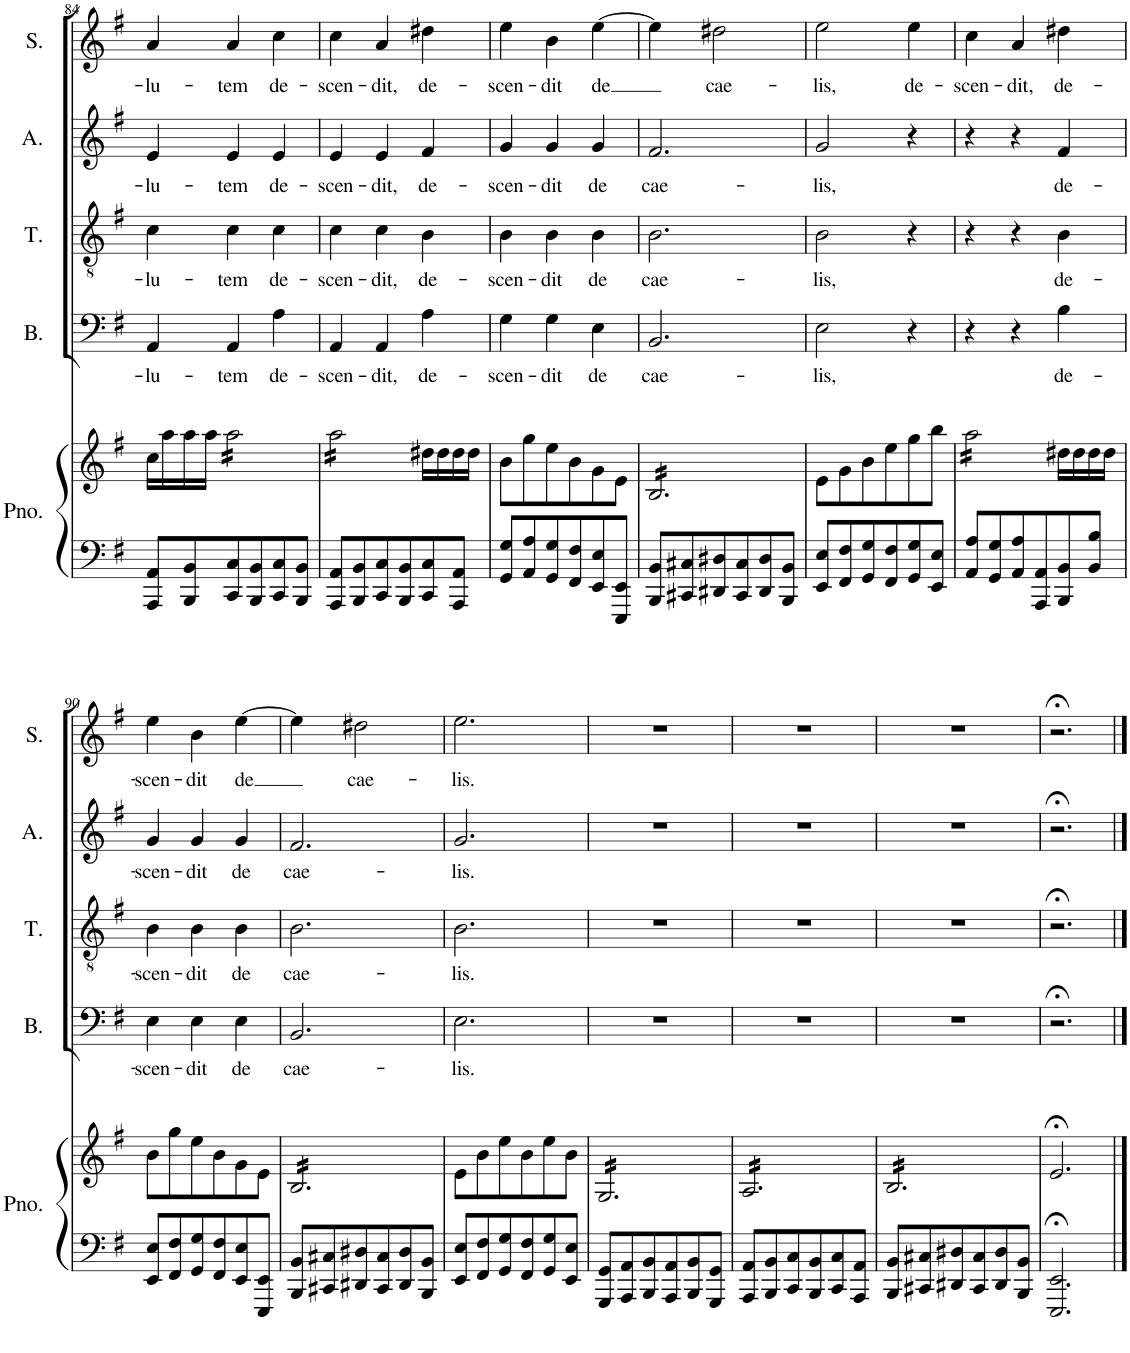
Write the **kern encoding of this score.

**kern	**kern	**kern	**text	**kern	**text	**kern	**text	**kern	**text
*part5	*part5	*part4	*part4	*part3	*part3	*part2	*part2	*part1	*part1
*staff6	*staff5	*staff4	*staff4	*staff3	*staff3	*staff2	*staff2	*staff1	*staff1
*I"Piano	*	*I"Bass	*	*I"Tenor	*	*I"Alto	*	*I"Soprano	*
*I'Pno.	*	*I'B.	*	*I'T.	*	*I'A.	*	*I'S.	*
!!LO:PB:g=z
*clefF4	*clefG2	*clefF4	*	*clefGv2	*	*clefG2	*	*clefG2	*
*k[f#]	*k[f#]	*k[f#]	*	*k[f#]	*	*k[f#]	*	*k[f#]	*
*M3/4	*M3/4	*M3/4	*	*M3/4	*	*M3/4	*	*M3/4	*
=84	=84	=84	=84	=84	=84	=84	=84	=84	=84
!	!	!	!LO:LY:b	!	!LO:LY:b	!	!LO:LY:b	!	!LO:LY:b
8AAA/ 8AA/L	16cc\LL	4AA/	-lu-	4c\	-lu-	4e/	-lu-	4a/	-lu-
.	16aa\	.	.	.	.	.	.	.	.
8BBB/ 8BB/	16aa\	.	.	.	.	.	.	.	.
.	16aa\JJ	.	.	.	.	.	.	.	.
!	!	!	!LO:LY:b	!	!LO:LY:b	!	!LO:LY:b	!	!LO:LY:b
*	*tremolo	*	*	*	*	*	*	*	*
8CC/ 8C/	16aa\LL	4AA/	-tem	4c\	-tem	4e/	-tem	4a/	-tem
.	16aa\	.	.	.	.	.	.	.	.
8BBB/ 8BB/	16aa\	.	.	.	.	.	.	.	.
.	16aa\	.	.	.	.	.	.	.	.
!	!	!	!LO:LY:b	!	!LO:LY:b	!	!LO:LY:b	!	!LO:LY:b
8CC/ 8C/	16aa\	4A\	de-	4c\	de-	4e/	de-	4cc\	de-
.	16aa\	.	.	.	.	.	.	.	.
8BBB/ 8BB/J	16aa\	.	.	.	.	.	.	.	.
.	16aa\JJ	.	.	.	.	.	.	.	.
=85	=85	=85	=85	=85	=85	=85	=85	=85	=85
!	!	!	!LO:LY:b	!	!LO:LY:b	!	!LO:LY:b	!	!LO:LY:b
8AAA/ 8AA/L	16aa\LL	4AA/	-scen-	4c\	-scen-	4e/	-scen-	4cc\	-scen-
.	16aa\	.	.	.	.	.	.	.	.
8BBB/ 8BB/	16aa\	.	.	.	.	.	.	.	.
.	16aa\	.	.	.	.	.	.	.	.
!	!	!	!LO:LY:b	!	!LO:LY:b	!	!LO:LY:b	!	!LO:LY:b
8CC/ 8C/	16aa\	4AA'~/	-dit,	4c'~\	-dit,	4e'~/	-dit,	4a'~/	-dit,
.	16aa\	.	.	.	.	.	.	.	.
8BBB/ 8BB/	16aa\	.	.	.	.	.	.	.	.
.	16aa\JJ	.	.	.	.	.	.	.	.
*	*Xtremolo	*	*	*	*	*	*	*	*
!	!	!	!LO:LY:b	!	!LO:LY:b	!	!LO:LY:b	!	!LO:LY:b
8CC/ 8C/	16dd#X\LL	4A\	de-	4B\	de-	4f#/	de-	4dd#X\	de-
.	16dd#\	.	.	.	.	.	.	.	.
8AAA/ 8AA/J	16dd#\	.	.	.	.	.	.	.	.
.	16dd#\JJ	.	.	.	.	.	.	.	.
=86	=86	=86	=86	=86	=86	=86	=86	=86	=86
!	!	!	!LO:LY:b	!	!LO:LY:b	!	!LO:LY:b	!	!LO:LY:b
8GG/ 8G/L	8b\L	4G\	-scen-	4B\	-scen-	4g/	-scen-	4ee\	-scen-
8AA/ 8A/	8gg\	.	.	.	.	.	.	.	.
!	!	!	!LO:LY:b	!	!LO:LY:b	!	!LO:LY:b	!	!LO:LY:b
8GG/ 8G/	8ee\	4G\	-dit	4B\	-dit	4g/	-dit	4b\	-dit
8FF#/ 8F#/	8b\	.	.	.	.	.	.	.	.
!	!	!	!LO:LY:b	!	!LO:LY:b	!	!LO:LY:b	!	!LO:LY:b
8EE/ 8E/	8g\	4E\	de	4B\	de	4g/	de	[4ee\	de
8EEE/ 8EE/J	8e\J	.	.	.	.	.	.	.	.
=87	=87	=87	=87	=87	=87	=87	=87	=87	=87
!	!	!	!LO:LY:b	!	!LO:LY:b	!	!LO:LY:b	!	!
*	*tremolo	*	*	*	*	*	*	*	*
8BBB/ 8BB/L	16B/LL	2.BB/	cae-	2.B\	cae-	2.f#/	cae-	4ee\]	.
.	16B/	.	.	.	.	.	.	.	.
8CC#X/ 8C#X/	16B/	.	.	.	.	.	.	.	.
.	16B/	.	.	.	.	.	.	.	.
!	!	!	!	!	!	!	!	!	!LO:LY:b
8DD#X/ 8D#X/	16B/	.	.	.	.	.	.	2dd#X\	cae-
.	16B/	.	.	.	.	.	.	.	.
8CC#/ 8C#/	16B/	.	.	.	.	.	.	.	.
.	16B/	.	.	.	.	.	.	.	.
8DD#/ 8D#/	16B/	.	.	.	.	.	.	.	.
.	16B/	.	.	.	.	.	.	.	.
8BBB/ 8BB/J	16B/	.	.	.	.	.	.	.	.
.	16B/JJ	.	.	.	.	.	.	.	.
*	*Xtremolo	*	*	*	*	*	*	*	*
=88	=88	=88	=88	=88	=88	=88	=88	=88	=88
!	!	!	!LO:LY:b	!	!LO:LY:b	!	!LO:LY:b	!	!LO:LY:b
8EE/ 8E/L	8e\L	2E\	-lis,	2B\	-lis,	2g/	-lis,	2ee'~\	-lis,
8FF#/ 8F#/	8g\	.	.	.	.	.	.	.	.
8GG/ 8G/	8b\	.	.	.	.	.	.	.	.
8FF#/ 8F#/	8ee\	.	.	.	.	.	.	.	.
!	!	!	!	!	!	!	!	!	!LO:LY:b
8GG/ 8G/	8gg\	4r	.	4r	.	4r	.	4ee\	de-
8EE/ 8E/J	8bb\J	.	.	.	.	.	.	.	.
=89	=89	=89	=89	=89	=89	=89	=89	=89	=89
!	!	!	!	!	!	!	!	!	!LO:LY:b
*	*tremolo	*	*	*	*	*	*	*	*
8AA/ 8A/L	16aa\LL	4r	.	4r	.	4r	.	4cc\	-scen-
.	16aa\	.	.	.	.	.	.	.	.
8GG/ 8G/	16aa\	.	.	.	.	.	.	.	.
.	16aa\	.	.	.	.	.	.	.	.
!	!	!	!	!	!	!	!	!	!LO:LY:b
8AA/ 8A/	16aa\	4r	.	4r	.	4r	.	4a'~/	-dit,
.	16aa\	.	.	.	.	.	.	.	.
8AAA/ 8AA/	16aa\	.	.	.	.	.	.	.	.
.	16aa\JJ	.	.	.	.	.	.	.	.
*	*Xtremolo	*	*	*	*	*	*	*	*
!	!	!	!LO:LY:b	!	!LO:LY:b	!	!LO:LY:b	!	!LO:LY:b
8BBB/ 8BB/	16dd#X\LL	4B\	de-	4B\	de-	4f#/	de-	4dd#X\	de-
.	16dd#\	.	.	.	.	.	.	.	.
8BB/ 8B/J	16dd#\	.	.	.	.	.	.	.	.
.	16dd#\JJ	.	.	.	.	.	.	.	.
!!LO:LB:g=z
=90	=90	=90	=90	=90	=90	=90	=90	=90	=90
!	!	!	!LO:LY:b	!	!LO:LY:b	!	!LO:LY:b	!	!LO:LY:b
8EE/ 8E/L	8b\L	4E\	-scen-	4B\	-scen-	4g/	-scen-	4ee\	-scen-
8FF#/ 8F#/	8gg\	.	.	.	.	.	.	.	.
!	!	!	!LO:LY:b	!	!LO:LY:b	!	!LO:LY:b	!	!LO:LY:b
8GG/ 8G/	8ee\	4E\	-dit	4B\	-dit	4g/	-dit	4b\	-dit
8FF#/ 8F#/	8b\	.	.	.	.	.	.	.	.
!	!	!	!LO:LY:b	!	!LO:LY:b	!	!LO:LY:b	!	!LO:LY:b
8EE/ 8E/	8g\	4E\	de	4B\	de	4g/	de	[4ee\	de
8EEE/ 8EE/J	8e\J	.	.	.	.	.	.	.	.
=91	=91	=91	=91	=91	=91	=91	=91	=91	=91
!	!	!	!LO:LY:b	!	!LO:LY:b	!	!LO:LY:b	!	!
*	*tremolo	*	*	*	*	*	*	*	*
8BBB/ 8BB/L	16B/LL	2.BB/	cae-	2.B\	cae-	2.f#/	cae-	4ee\]	.
.	16B/	.	.	.	.	.	.	.	.
8CC#X/ 8C#X/	16B/	.	.	.	.	.	.	.	.
.	16B/	.	.	.	.	.	.	.	.
!	!	!	!	!	!	!	!	!	!LO:LY:b
8DD#X/ 8D#X/	16B/	.	.	.	.	.	.	2dd#X\	cae-
.	16B/	.	.	.	.	.	.	.	.
8CC#/ 8C#/	16B/	.	.	.	.	.	.	.	.
.	16B/	.	.	.	.	.	.	.	.
8DD#/ 8D#/	16B/	.	.	.	.	.	.	.	.
.	16B/	.	.	.	.	.	.	.	.
8BBB/ 8BB/J	16B/	.	.	.	.	.	.	.	.
.	16B/JJ	.	.	.	.	.	.	.	.
*	*Xtremolo	*	*	*	*	*	*	*	*
=92	=92	=92	=92	=92	=92	=92	=92	=92	=92
!	!	!	!LO:LY:b	!	!LO:LY:b	!	!LO:LY:b	!	!LO:LY:b
8EE/ 8E/L	8e\L	2.E\	-lis.	2.B\	-lis.	2.g/	-lis.	2.ee\	-lis.
8FF#/ 8F#/	8b\	.	.	.	.	.	.	.	.
8GG/ 8G/	8ee\	.	.	.	.	.	.	.	.
8FF#/ 8F#/	8b\	.	.	.	.	.	.	.	.
8GG/ 8G/	8ee\	.	.	.	.	.	.	.	.
8EE/ 8E/J	8b\J	.	.	.	.	.	.	.	.
=93	=93	=93	=93	=93	=93	=93	=93	=93	=93
*	*tremolo	*	*	*	*	*	*	*	*
8GGG/ 8GG/L	16G/LL	2.r	.	2.r	.	2.r	.	2.r	.
.	16G/	.	.	.	.	.	.	.	.
8AAA/ 8AA/	16G/	.	.	.	.	.	.	.	.
.	16G/	.	.	.	.	.	.	.	.
8BBB/ 8BB/	16G/	.	.	.	.	.	.	.	.
.	16G/	.	.	.	.	.	.	.	.
8AAA/ 8AA/	16G/	.	.	.	.	.	.	.	.
.	16G/	.	.	.	.	.	.	.	.
8BBB/ 8BB/	16G/	.	.	.	.	.	.	.	.
.	16G/	.	.	.	.	.	.	.	.
8GGG/ 8GG/J	16G/	.	.	.	.	.	.	.	.
.	16G/JJ	.	.	.	.	.	.	.	.
=94	=94	=94	=94	=94	=94	=94	=94	=94	=94
8AAA/ 8AA/L	16A/LL	2.r	.	2.r	.	2.r	.	2.r	.
.	16A/	.	.	.	.	.	.	.	.
8BBB/ 8BB/	16A/	.	.	.	.	.	.	.	.
.	16A/	.	.	.	.	.	.	.	.
8CC/ 8C/	16A/	.	.	.	.	.	.	.	.
.	16A/	.	.	.	.	.	.	.	.
8BBB/ 8BB/	16A/	.	.	.	.	.	.	.	.
.	16A/	.	.	.	.	.	.	.	.
8CC/ 8C/	16A/	.	.	.	.	.	.	.	.
.	16A/	.	.	.	.	.	.	.	.
8AAA/ 8AA/J	16A/	.	.	.	.	.	.	.	.
.	16A/JJ	.	.	.	.	.	.	.	.
=95	=95	=95	=95	=95	=95	=95	=95	=95	=95
8BBB/ 8BB/L	16B/LL	2.r	.	2.r	.	2.r	.	2.r	.
.	16B/	.	.	.	.	.	.	.	.
8CC#X/ 8C#X/	16B/	.	.	.	.	.	.	.	.
.	16B/	.	.	.	.	.	.	.	.
8DD#X/ 8D#X/	16B/	.	.	.	.	.	.	.	.
.	16B/	.	.	.	.	.	.	.	.
8CC#/ 8C#/	16B/	.	.	.	.	.	.	.	.
.	16B/	.	.	.	.	.	.	.	.
8DD#/ 8D#/	16B/	.	.	.	.	.	.	.	.
.	16B/	.	.	.	.	.	.	.	.
8BBB/ 8BB/J	16B/	.	.	.	.	.	.	.	.
.	16B/JJ	.	.	.	.	.	.	.	.
*	*Xtremolo	*	*	*	*	*	*	*	*
=96	=96	=96	=96	=96	=96	=96	=96	=96	=96
2.EEE/;< 2.EE/;<	2.e;</	2.r;<	.	2.r;<	.	2.r;<	.	2.r;<	.
==	==	==	==	==	==	==	==	==	==
*-	*-	*-	*-	*-	*-	*-	*-	*-	*-
